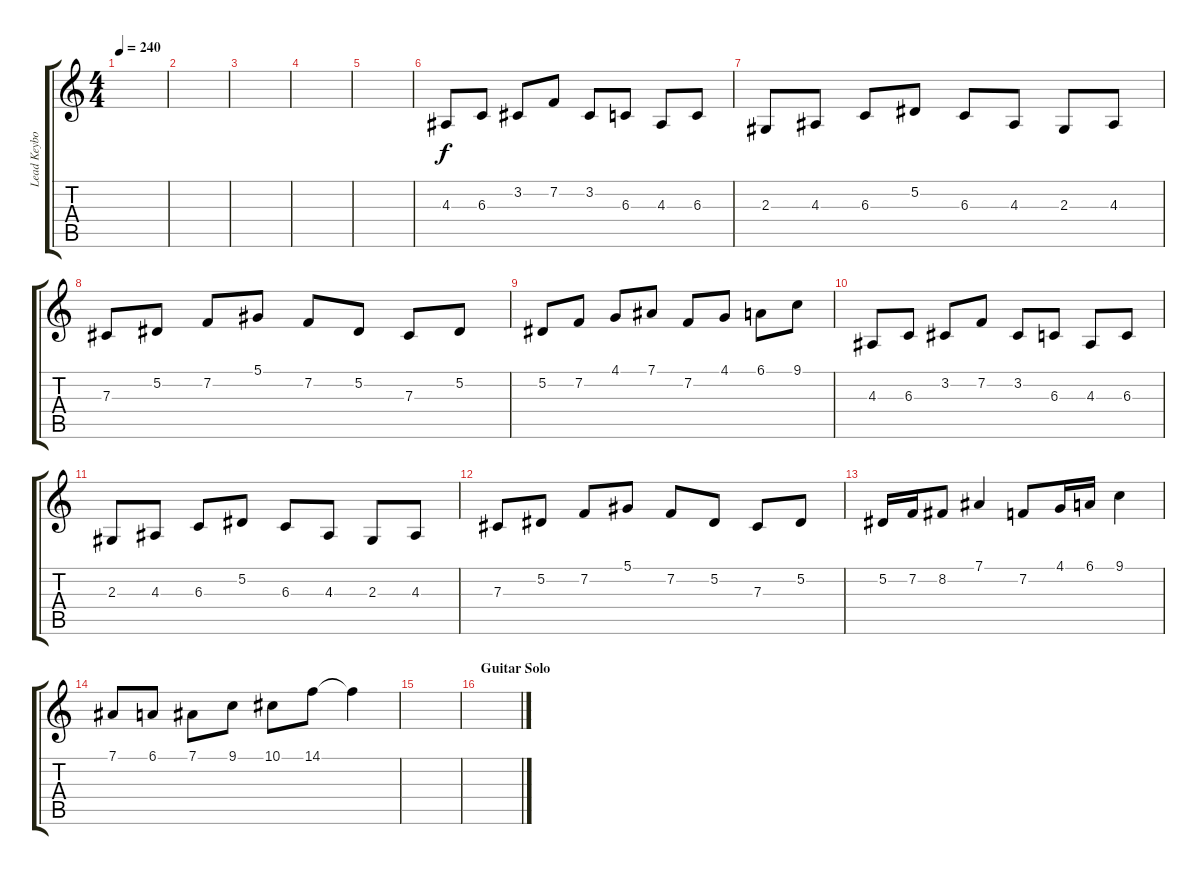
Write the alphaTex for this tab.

\track ("Lead Keyboard" "Lead Keybo") {instrument lead1square}
\staff {score tabs}
\tuning (Eb4 Bb3 Gb3 Db3 Ab2 Eb2) {hide}
\ts (4 4)
\tempo 240
\clef g2
\ks c
|
|
|
|
|
4.3.8 6.3.8 3.2.8 7.2.8 3.2.8 6.3.8 4.3.8 6.3.8 |
2.3.8 4.3.8 6.3.8 5.2.8 6.3.8 4.3.8 2.3.8 4.3.8 |
7.3.8 5.2.8 7.2.8 5.1.8 7.2.8 5.2.8 7.3.8 5.2.8 |
5.2.8 7.2.8 4.1.8 7.1.8 7.2.8 4.1.8 6.1.8 9.1.8 |
4.3.8 6.3.8 3.2.8 7.2.8 3.2.8 6.3.8 4.3.8 6.3.8 |
2.3.8 4.3.8 6.3.8 5.2.8 6.3.8 4.3.8 2.3.8 4.3.8 |
7.3.8 5.2.8 7.2.8 5.1.8 7.2.8 5.2.8 7.3.8 5.2.8 |
5.2.16 7.2.16 8.2.8 7.1.4 7.2.8 4.1.16 6.1.16 9.1.4 |
7.1.8 6.1.8 7.1.8 9.1.8 10.1.8 14.1.8 14.1{t}.4 |
|
\section ("" "Guitar Solo")
